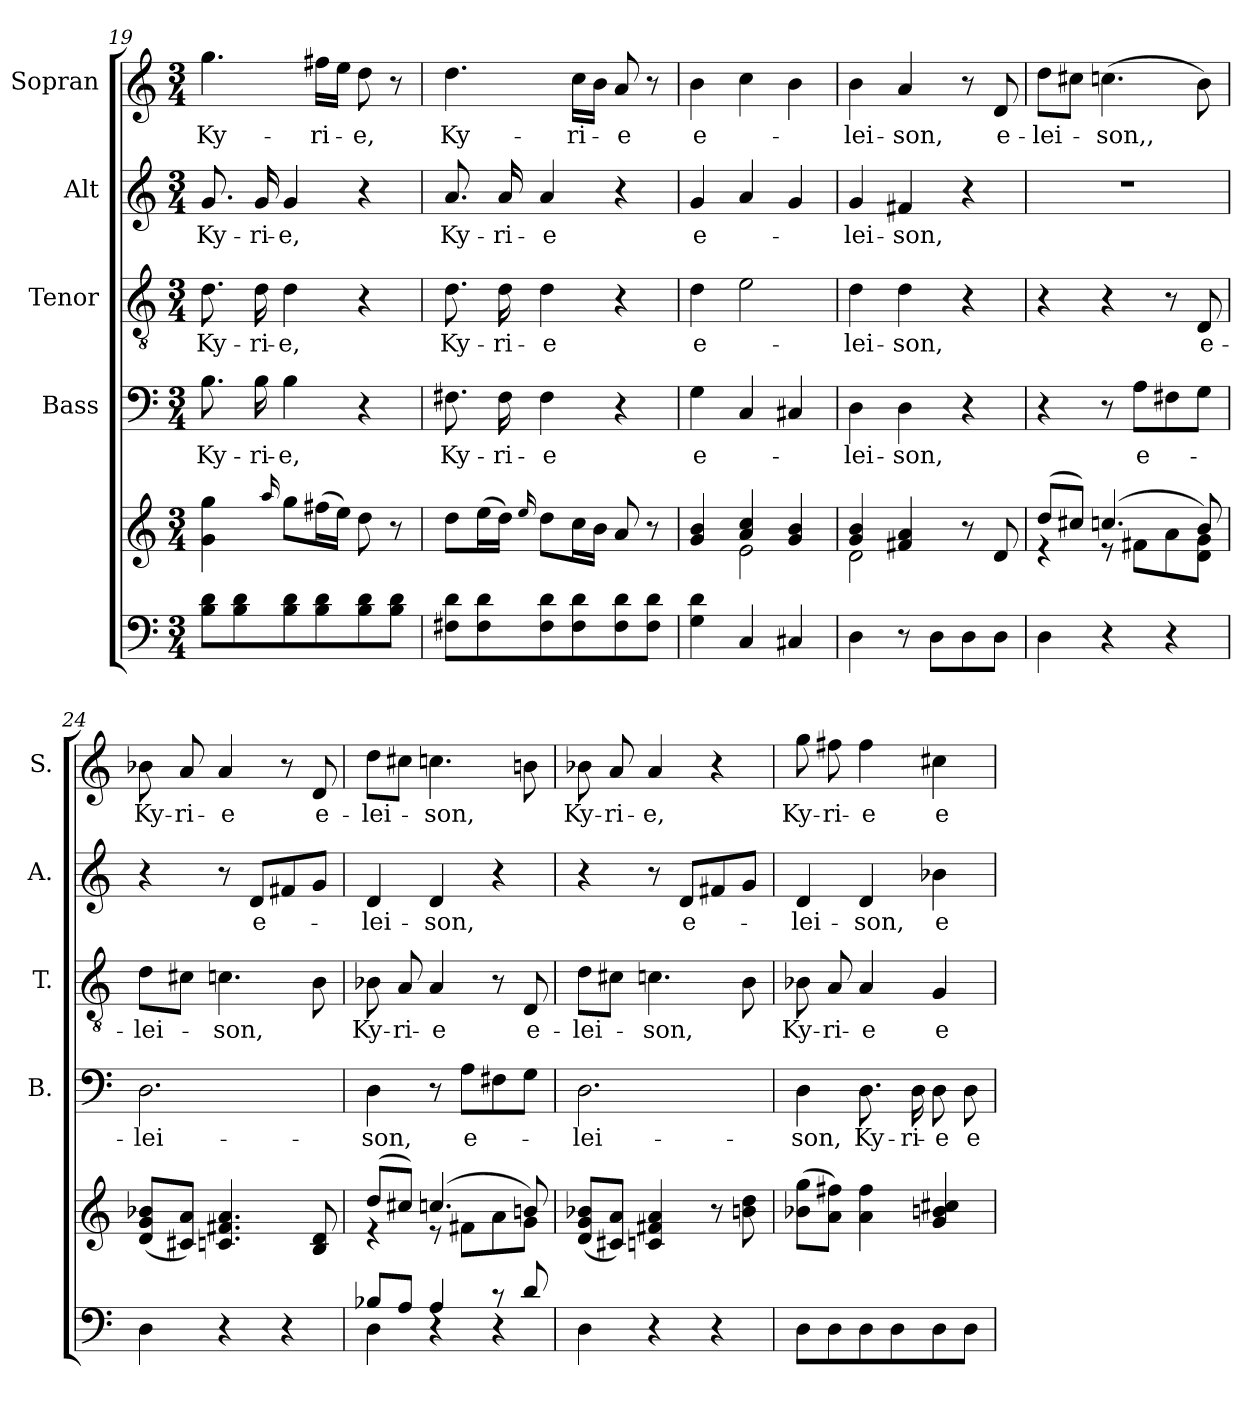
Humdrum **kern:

**kern	**kern	**kern	**text	**kern	**text	**kern	**text	**kern	**text
*part5	*part5	*part4	*part4	*part3	*part3	*part2	*part2	*part1	*part1
*staff6	*staff5	*staff4	*staff4	*staff3	*staff3	*staff2	*staff2	*staff1	*staff1
*	*	*I"Bass	*	*I"Tenor	*	*I"Alt	*	*I"Sopran	*
*	*	*I'B.	*	*I'T.	*	*I'A.	*	*I'S.	*
*clefF4	*clefG2	*clefF4	*	*clefGv2	*	*clefG2	*	*clefG2	*
*k[]	*k[]	*k[]	*	*k[]	*	*k[]	*	*k[]	*
*C:	*C:	*C:	*	*C:	*	*C:	*	*C:	*
*M3/4	*M3/4	*M3/4	*	*M3/4	*	*M3/4	*	*M3/4	*
=19	=19	=19	=19	=19	=19	=19	=19	=19	=19
!	!	!	!LO:LY:b	!	!LO:LY:b	!	!LO:LY:b	!	!LO:LY:b
8B\ 8d\L	4g\ 4gg\	8.B\	Ky-	8.d\	Ky-	8.g/	Ky-	4.gg\	Ky-
8B\ 8d\	.	.	.	.	.	.	.	.	.
!	!	!	!LO:LY:b	!	!LO:LY:b	!	!LO:LY:b	!	!
.	.	16B\	-ri-	16d\	-ri-	16g/	-ri-	.	.
.	16qqaa/	.	.	.	.	.	.	.	.
!	!	!	!LO:LY:b	!	!LO:LY:b	!	!LO:LY:b	!	!
8B\ 8d\	8gg\L	4B\	-e,	4d\	-e,	4g/	-e,	.	.
!	!	!	!	!	!	!	!	!	!LO:LY:b
8B\ 8d\	(>16ff#X\L	.	.	.	.	.	.	16ff#X\LL	-ri-
.	16ee\JJ)	.	.	.	.	.	.	16ee\JJ	.
!	!	!	!	!	!	!	!	!	!LO:LY:b
8B\ 8d\	8dd\	4r	.	4r	.	4r	.	8dd\	-e,
8B\ 8d\J	8r	.	.	.	.	.	.	8r	.
=20	=20	=20	=20	=20	=20	=20	=20	=20	=20
!	!	!	!LO:LY:b	!	!LO:LY:b	!	!LO:LY:b	!	!LO:LY:b
8F#X\ 8d\L	8dd\L	8.F#X\	Ky-	8.d\	Ky-	8.a/	Ky-	4.dd\	Ky-
8F#\ 8d\	(>16ee\L	.	.	.	.	.	.	.	.
!	!	!	!LO:LY:b	!	!LO:LY:b	!	!LO:LY:b	!	!
.	16dd\JJ)	16F#\	-ri-	16d\	-ri-	16a/	-ri-	.	.
.	16qqee/	.	.	.	.	.	.	.	.
!	!	!	!LO:LY:b	!	!LO:LY:b	!	!LO:LY:b	!	!
8F#\ 8d\	8dd\L	4F#\	-e	4d\	-e	4a/	-e	.	.
!	!	!	!	!	!	!	!	!	!LO:LY:b
8F#\ 8d\	16cc\L	.	.	.	.	.	.	16cc\LL	-ri-
.	16b\JJ	.	.	.	.	.	.	16b\JJ	.
!	!	!	!	!	!	!	!	!	!LO:LY:b
8F#\ 8d\	8a/	4r	.	4r	.	4r	.	8a/	-e
8F#\ 8d\J	8r	.	.	.	.	.	.	8r	.
=21	=21	=21	=21	=21	=21	=21	=21	=21	=21
*	*^	*	*	*	*	*	*	*	*
!	!	!	!	!LO:LY:b	!	!LO:LY:b	!	!LO:LY:b	!	!LO:LY:b
4G\ 4d\	4g/ 4b/	4ryy	4G\	e-	4d\	e-	4g/	e-	4b\	e-
4C/	4a/ 4cc/	2e\	4C/	.	2e\	.	4a/	.	4cc\	.
4C#X/	4g/ 4b/	.	4C#X/	.	.	.	4g/	.	4b\	.
=22	=22	=22	=22	=22	=22	=22	=22	=22	=22	=22
!	!	!	!	!LO:LY:b	!	!LO:LY:b	!	!LO:LY:b	!	!LO:LY:b
4D\	4g/ 4b/	2d\	4D\	-lei-	4d\	-lei-	4g/	-lei-	4b\	-lei-
!	!	!	!	!LO:LY:b	!	!LO:LY:b	!	!LO:LY:b	!	!LO:LY:b
8r	4f#X/ 4a/	.	4D\	-son,	4d\	-son,	4f#X/	-son,	4a/	-son,
8D\L	.	.	.	.	.	.	.	.	.	.
8D\	8r	4ryy	4r	.	4r	.	4r	.	8r	.
!	!	!	!	!	!	!	!	!	!	!LO:LY:b
8D\J	8d/	.	.	.	.	.	.	.	8d/	e-
!!LO:LB:g=z
=23	=23	=23	=23	=23	=23	=23	=23	=23	=23	=23
!	!	!	!	!	!	!	!	!	!	!LO:LY:b
4D\	(>8dd/L	4re	4r	.	4r	.	2.r	.	8dd\L	-lei-
.	8cc#X/J)	.	.	.	.	.	.	.	8cc#X\J	.
!	!	!	!	!	!	!	!	!	!	!LO:LY:b
4r	(4.ccn/	8re	8r	.	4r	.	.	.	(>4.ccn\	-son,,
!	!	!	!	!LO:LY:b	!	!	!	!	!	!
.	.	8f#X\L	8A\L	e-	.	.	.	.	.	.
4r	.	8a\	8F#X\	.	8r	.	.	.	.	.
!	!	!	!	!	!	!LO:LY:b	!	!	!	!
.	8b/)	8d\ 8g\J	8G\J	.	8D/	e-	.	.	8b\)	.
=24	=24	=24	=24	=24	=24	=24	=24	=24	=24	=24
!	!	!	!	!LO:LY:b	!	!LO:LY:b	!	!	!	!LO:LY:b
*	*v	*v	*	*	*	*	*	*	*	*
4D\	(<8d/ 8g/ 8b-X/L	2.D\	-lei-	8d\L	-lei-	4r	.	8b-X\	Ky-
!	!	!	!	!	!	!	!	!	!LO:LY:b
.	8c#X/ 8a/J)	.	.	8c#X\J	.	.	.	8a/	-ri-
!	!	!	!	!	!LO:LY:b	!	!	!	!LO:LY:b
4r	4.cn/ 4.f#X/ 4.a/	.	.	4.cn\	-son,	8r	.	4a/	-e
!	!	!	!	!	!	!	!LO:LY:b	!	!
.	.	.	.	.	.	8d/L	e-	.	.
4r	.	.	.	.	.	8f#X/	.	8r	.
!	!	!	!	!	!	!	!	!	!LO:LY:b
.	8B/ 8d/	.	.	8B\	.	8g/J	.	8d/	e-
=25	=25	=25	=25	=25	=25	=25	=25	=25	=25
*^	*^	*	*	*	*	*	*	*	*
!	!	!	!	!	!LO:LY:b	!	!LO:LY:b	!	!LO:LY:b	!	!LO:LY:b
8B-X/L	4D\	(>8dd/L	4re	4D\	-son,	8B-X\	Ky-	4d/	-lei-	8dd\L	-lei-
!	!	!	!	!	!	!	!LO:LY:b	!	!	!	!
8A/J	.	8cc#X/J)	.	.	.	8A/	-ri-	.	.	8cc#X\J	.
!	!	!	!	!	!	!	!LO:LY:b	!	!LO:LY:b	!	!LO:LY:b
4A/	4rC	(4.ccn/	8re	8r	.	4A/	-e	4d/	-son,	4.ccn\	-son,
!	!	!	!	!	!LO:LY:b	!	!	!	!	!	!
.	.	.	8f#X\L	8A\L	e-	.	.	.	.	.	.
8rc	4rC	.	8a\	8F#X\	.	8r	.	4r	.	.	.
!	!	!	!	!	!	!	!LO:LY:b	!	!	!	!
8d/	.	8bn/)	8g\J	8G\J	.	8D/	e-	.	.	8bn\	.
*v	*v	*	*	*	*	*	*	*	*	*	*
=26	=26	=26	=26	=26	=26	=26	=26	=26	=26	=26
!	!	!	!	!LO:LY:b	!	!LO:LY:b	!	!	!	!LO:LY:b
*	*v	*v	*	*	*	*	*	*	*	*
4D\	(<8d/ 8g/ 8b-X/L	2.D\	-lei-	8d\L	-lei-	4r	.	8b-X\	Ky-
!	!	!	!	!	!	!	!	!	!LO:LY:b
.	8c#X/ 8a/J)	.	.	8c#X\J	.	.	.	8a/	-ri-
!	!	!	!	!	!LO:LY:b	!	!	!	!LO:LY:b
4r	4cn/ 4f#X/ 4a/	.	.	4.cn\	-son,	8r	.	4a/	-e,
!	!	!	!	!	!	!	!LO:LY:b	!	!
.	.	.	.	.	.	8d/L	e-	.	.
4r	8r	.	.	.	.	8f#X/	.	4r	.
.	8bn\ 8dd\	.	.	8B\	.	8g/J	.	.	.
=27	=27	=27	=27	=27	=27	=27	=27	=27	=27
!	!	!	!LO:LY:b	!	!LO:LY:b	!	!LO:LY:b	!	!LO:LY:b
8D\L	(>8b-X\ 8gg\L	4D\	-son,	8B-X\	Ky-	4d/	-lei-	8gg\	Ky-
!	!	!	!	!	!LO:LY:b	!	!	!	!LO:LY:b
8D\	8a\ 8ff#X\J)	.	.	8A/	-ri-	.	.	8ff#X\	-ri-
!	!	!	!LO:LY:b	!	!LO:LY:b	!	!LO:LY:b	!	!LO:LY:b
8D\	4a\ 4ff#\	8.D\	Ky-	4A/	-e	4d/	-son,	4ff#\	-e
8D\	.	.	.	.	.	.	.	.	.
!	!	!	!LO:LY:b	!	!	!	!	!	!
.	.	16D\	-ri-	.	.	.	.	.	.
!	!	!	!LO:LY:b	!	!LO:LY:b	!	!LO:LY:b	!	!LO:LY:b
8D\	4g/ 4bn/ 4cc#X/	8D\	-e	4G/	e-	4b-X\	e-	4cc#X\	e-
!	!	!	!LO:LY:b	!	!	!	!	!	!
8D\J	.	8D\	e-	.	.	.	.	.	.
=	=	=	=	=	=	=	=	=	=
*-	*-	*-	*-	*-	*-	*-	*-	*-	*-
